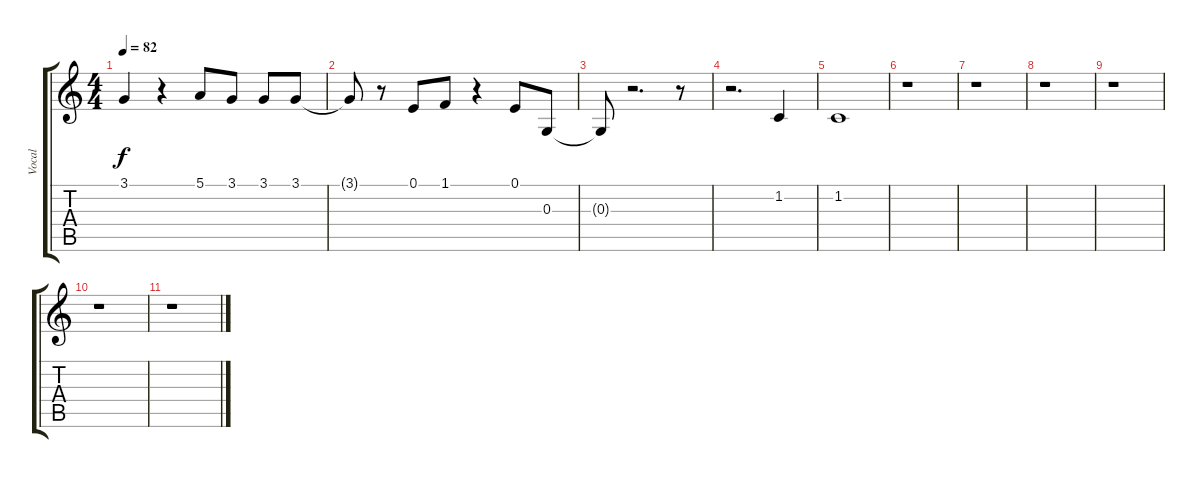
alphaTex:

\track ("Vocal" "Vocal") {instrument lead1square}
\staff {score tabs}
\tuning (E4 B3 G3 D3 A2 E2) {hide}
\ts (4 4)
\tempo 82
\clef g2
\ks c
3.1{t}.4{dy f} r.4 5.1.8{txt " "} 3.1.8 3.1.8 3.1.8 |
3.1{t}.8 r.8 0.1.8{txt " "} 1.1.8 r.4 0.1.8{txt " "} 0.3.8 |
0.3{t}.8 r.2{d} r.8 |
r.2{d} 1.2.4{txt " "} |
1.2.1 |
r.1 |
r.1 |
r.1 |
r.1 |
r.1 |
r.1
